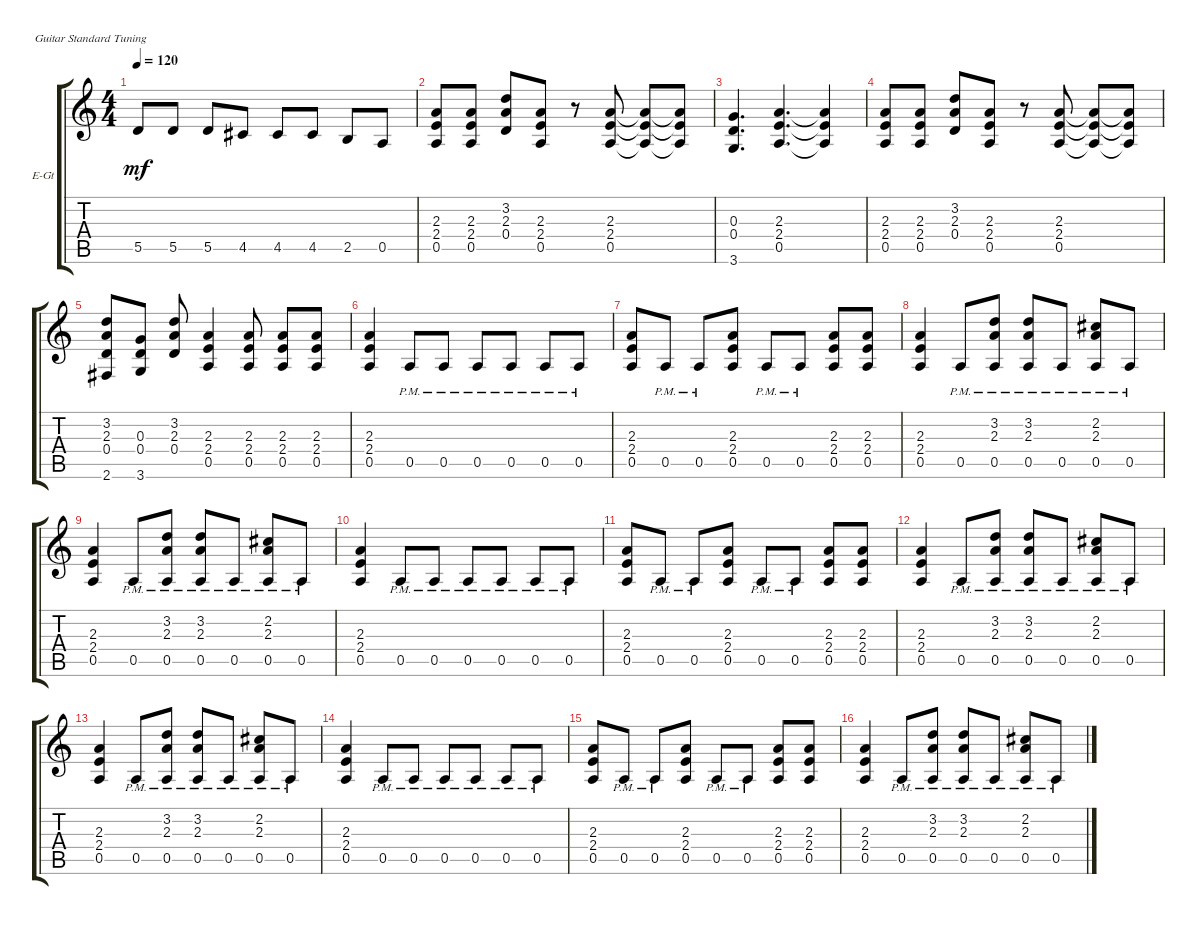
\defaultSystemsLayout 4
\bracketExtendMode groupsimilarinstruments
\firstSystemTrackNameOrientation horizontal
\otherSystemsTrackNameOrientation horizontal
\track ("Electric Guitar (Drive)" "E-Gt") {instrument overdrivenguitar}
\staff {score tabs}
\tuning (E4 B3 G3 D3 A2 E2)
\ts (4 4)
\tempo 120
\clef g2
\ks c
5.5.8{dy mf} 5.5.8 5.5.8 4.5.8 4.5.8 4.5.8 2.5.8 0.5.8 |
(0.5 2.4 2.3).8 (0.5 2.4 2.3).8 (0.4 2.3 3.2).8 (0.5 2.3 2.4).8 r.8 (0.5 2.4 2.3).8 (0.5{t} 2.4{t} 2.3{t}).8 (0.5{t} 2.4{t} 2.3{t}).8 |
(3.6 0.4 0.3).4{d} (0.5 2.4 2.3).4{d} (0.5{t} 2.4{t} 2.3{t}).4 |
(0.5 2.4 2.3).8 (0.5 2.4 2.3).8 (0.4 2.3 3.2).8 (0.5 2.3 2.4).8 r.8 (0.5 2.4 2.3).8 (0.5{t} 2.4{t} 2.3{t}).8 (0.5{t} 2.4{t} 2.3{t}).8 |
(2.6 0.4 2.3 3.2).8 (3.6 0.4 0.3).8 (0.4 2.3 3.2).8 (0.5 2.4 2.3).4 (0.5 2.4 2.3).8 (0.5 2.4 2.3).8 (0.5 2.4 2.3).8 |
(0.5 2.4 2.3).4 0.5{pm}.8 0.5{pm}.8 0.5{pm}.8 0.5{pm}.8 0.5{pm}.8 0.5{pm}.8 |
(0.5 2.4 2.3).8 0.5{pm}.8 0.5{pm}.8 (0.5 2.4 2.3).8 0.5{pm}.8 0.5{pm}.8 (0.5 2.4 2.3).8 (2.3 2.4 0.5).8 |
(0.5 2.4 2.3).4 0.5{pm}.8 (0.5{pm} 3.2 2.3).8 (0.5{pm} 3.2 2.3).8 0.5{pm}.8 (0.5{pm} 2.2 2.3).8 0.5{pm}.8 |
(0.5 2.4 2.3).4 0.5{pm}.8 (0.5{pm} 3.2 2.3).8 (0.5{pm} 3.2 2.3).8 0.5{pm}.8 (0.5{pm} 2.2 2.3).8 0.5{pm}.8 |
(0.5 2.4 2.3).4 0.5{pm}.8 0.5{pm}.8 0.5{pm}.8 0.5{pm}.8 0.5{pm}.8 0.5{pm}.8 |
(0.5 2.4 2.3).8 0.5{pm}.8 0.5{pm}.8 (0.5 2.4 2.3).8 0.5{pm}.8 0.5{pm}.8 (0.5 2.4 2.3).8 (2.3 2.4 0.5).8 |
(0.5 2.4 2.3).4 0.5{pm}.8 (0.5{pm} 3.2 2.3).8 (0.5{pm} 3.2 2.3).8 0.5{pm}.8 (0.5{pm} 2.2 2.3).8 0.5{pm}.8 |
(0.5 2.4 2.3).4 0.5{pm}.8 (0.5{pm} 3.2 2.3).8 (0.5{pm} 3.2 2.3).8 0.5{pm}.8 (0.5{pm} 2.2 2.3).8 0.5{pm}.8 |
(0.5 2.4 2.3).4 0.5{pm}.8 0.5{pm}.8 0.5{pm}.8 0.5{pm}.8 0.5{pm}.8 0.5{pm}.8 |
(0.5 2.4 2.3).8 0.5{pm}.8 0.5{pm}.8 (0.5 2.4 2.3).8 0.5{pm}.8 0.5{pm}.8 (0.5 2.4 2.3).8 (2.3 2.4 0.5).8 |
(0.5 2.4 2.3).4 0.5{pm}.8 (0.5{pm} 3.2 2.3).8 (0.5{pm} 3.2 2.3).8 0.5{pm}.8 (0.5{pm} 2.2 2.3).8 0.5{pm}.8
